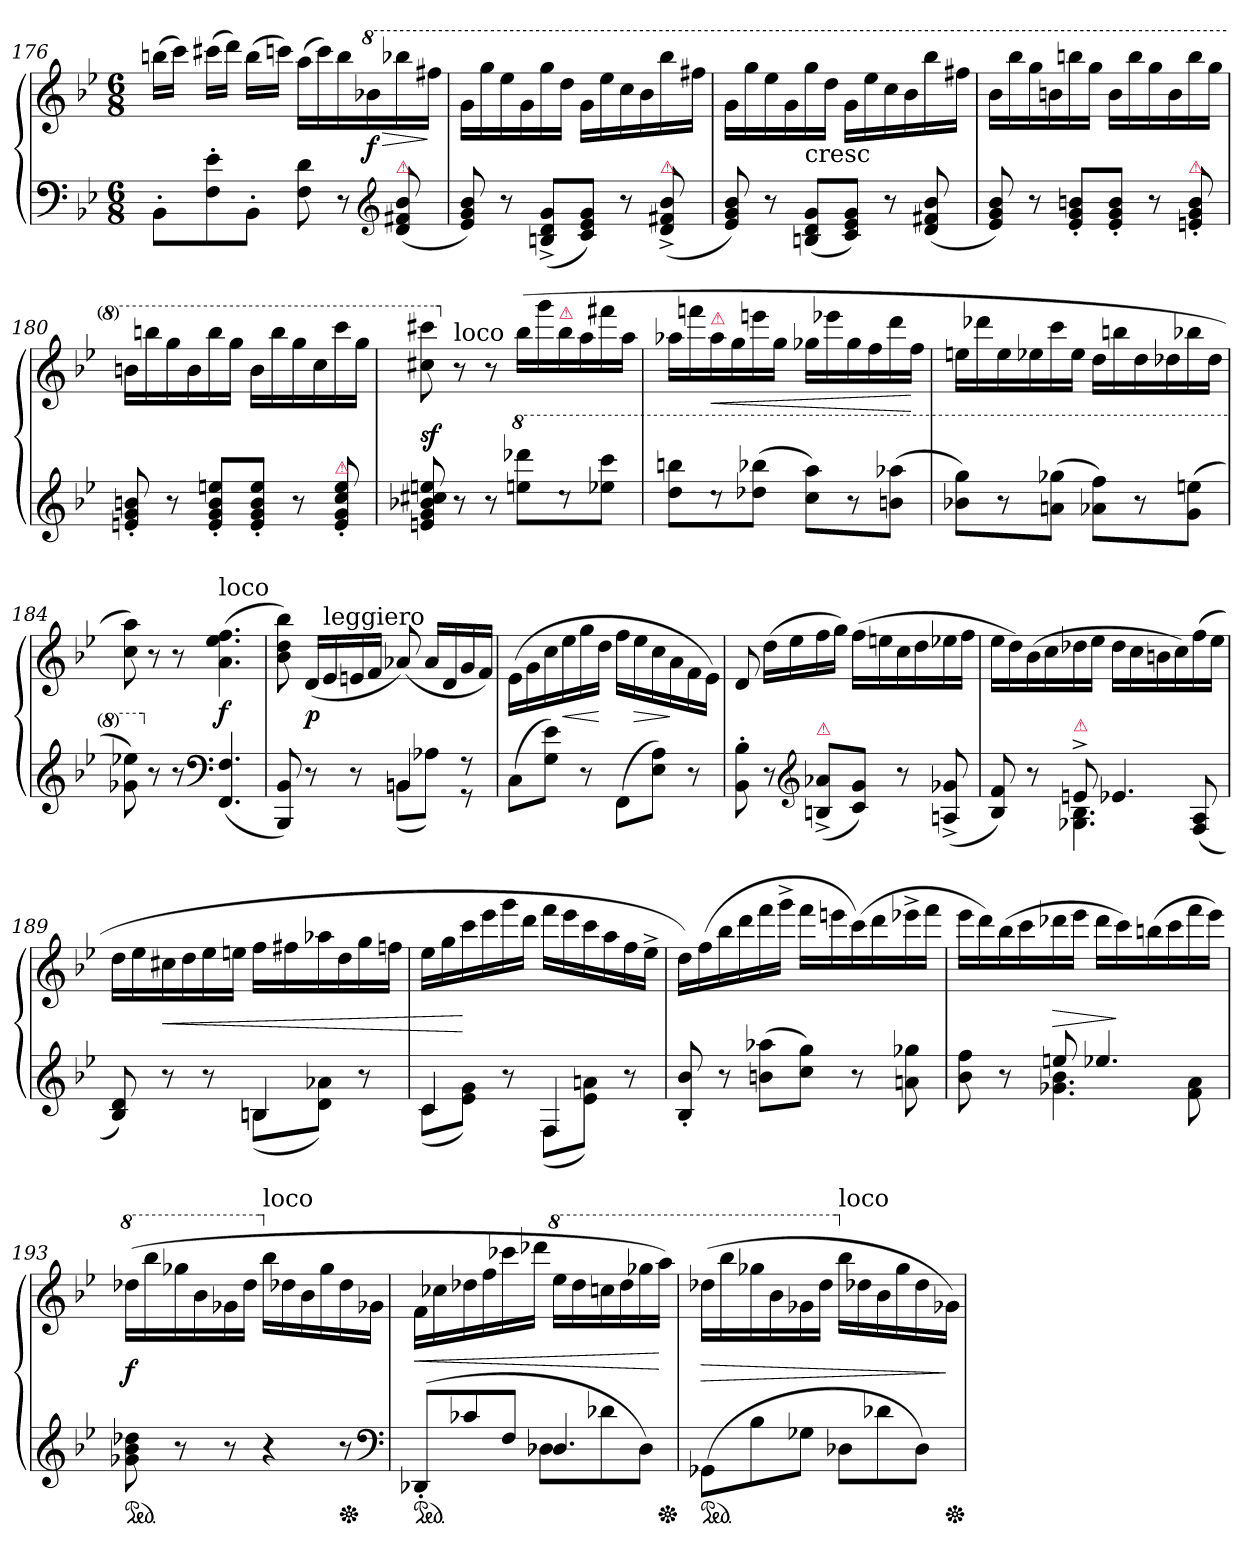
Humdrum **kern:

**kern	**kern	**dynam
*part1	*part1	*part1
*staff2	*staff1	*staff1/2
*clefF4	*clefG2	*
*k[b-e-]	*k[b-e-]	*
*M6/8	*M6/8	*
=176	=176	=176
8BB-'L	(>16bbnLL	.
.	16cccJJ)	.
8F' 8e-'	(>16ccc#XLL	.
.	16dddJJ)	.
8BB-'J	(>16bbLL	.
.	16cccnJJ)	.
8F 8d	(>16aaLL	.
.	16ccc)	.
8r	16bb	.
*	*8va	*
.	16bb-X	> f
*clefG2	*	*
!LO:TX:a:color=crimson:t=⚠	!	!
(<8d 8f#X 8b-	16bbb-	.
.	16fff#XJJ	]
=177	=177	=177
8e- 8g 8b-)	16ggLL	.
.	16ggg	.
8r	16eee-	.
.	16gg	.
(<8Bn^> 8d^> 8g^>L	16ggg	.
.	16dddJJ	.
8c 8e- 8gJ)	16ggLL	.
.	16eee-	.
8r	16ccc	.
.	16bb-	.
!LO:TX:a:color=crimson:t=⚠	!	!
(<8d^> 8f#X^> 8b-^>	16bbb-	.
.	16fff#XJJ	.
=178	=178	=178
8e- 8g 8b-)	16ggLL	.
.	16ggg	.
8r	16eee-	.
.	16gg	.
!	!LO:TX:c:t=cresc	!
(<8Bn 8d 8gL	16ggg	.
.	16dddJJ	.
8c 8e- 8gJ)	16ggLL	.
.	16eee-	.
8r	16ccc	.
.	16bb-	.
(<8d 8f#X 8b-	16bbb-	.
.	16fff#XJJ	.
=179	=179	=179
8e- 8g 8b-)	16bb-LL	.
.	16bbb-	.
8r	16ggg	.
.	16bbn	.
8e-' 8g' 8bn'L	16bbbn	.
.	16gggJJ	.
8e-' 8g' 8b'J	16bbLL	.
.	16bbb	.
8r	16ggg	.
.	16bb	.
!LO:TX:a:color=crimson:t=⚠	!	!
8en' 8g' 8b'	16bbb	.
.	16gggJJ	.
=180	=180	=180
8en' 8g' 8bn'	16bbnLL	.
.	16bbbn	.
8r	16ggg	.
.	16bb	.
8e' 8g' 8b' 8een'L	16bbb	.
.	16gggJJ	.
8e' 8g' 8b' 8ee'J	16bbLL	.
.	16bbb	.
8r	16ggg	.
.	16ccc	.
!LO:TX:a:color=crimson:t=⚠	!	!
8e' 8g' 8cc' 8ee'	16cccc	.
.	16gggJJ	.
=181	=181	=181
8en 8g 8b-X 8cc#X 8een	8ccc#X 8cccc#X	sf
*	*X8va	*
!	!LO:TX:a:t=loco	!
8r	8r	.
8r	8r	.
*8va	*	*
8eeen 8dddd-XL	(>16bb-LL	.
.	16ggg	.
!	!LO:TX:a:color=crimson:t=⚠	!
8rccc	16bb-	.
.	16aa	.
8eee-X 8ccccJ	16fff#X	.
.	16aaJJ	.
=182	=182	=182
8ddd 8bbbnL	16aa-XLL	.
.	16fffn	.
!	!LO:TX:a:color=crimson:t=⚠	!
8rccc	16aa-	<
.	16gg	.
(>8ddd-X 8bbb-XJ	16eeen	.
.	16ggJJ	.
8ccc 8aaaL)	16gg-XLL	.
.	16eee-X	.
8r	16gg-	.
.	16ff	.
(>8bbn 8aaa-XJ	16ddd	.
.	16ffJJ	[
=183	=183	=183
8bb-X 8gggL)	16eenLL	.
.	16ddd-X	.
8r	16ee	.
.	16ee-X	.
(>8aan 8ggg-XJ	16ccc	.
.	16ee-JJ	.
8aa-X 8fffL)	16ddLL	.
.	16bbn	.
8r	16dd	.
.	16dd-X	.
(>8gg 8eeenJ	16bb-X	.
.	16dd-JJ	.
=184	=184	=184
8gg-X 8eee-X)	8cc 8aa)	.
*X8va	*	*
8r	8r	.
8r	8r	.
*clefF4	*	*
!	!LO:TX:a:t=loco	!
(<4.FF 4.F	(>4.a 4.ee- 4.ff	f
=185	=185	=185
*^	*	*
8BBB- 8BB-)	4.rAyy	8b- 8dd 8bb-)	.
8r	.	(<16dLL	p
!	!	!LO:TX:a:t=leggiero	!
.	.	16e-	.
8r	.	16en	.
.	.	16fJJ	.
4BBn	(>8BBnL	(<8a-X)	.
.	8A-XJ)	16a-LL	.
.	.	16d	.
8r	8rGG	16g	.
.	.	16fJJ)	.
*v	*v	*	*
=186	=186	=186
(>8CL	(>16e-LL	.
.	16g	.
8G 8e-J)	16cc	.
.	16ee-	<
8r	16gg	.
.	16ddJJ	[
(>8FF\L	16ffLL	.
.	16ee-	>
8E- 8AJ)	16cc	.
.	16a	]
8r	16f	.
.	16e-JJ)	.
=187	=187	=187
8BB-' 8B-'	8d	.
8r	(>16ddLL	.
.	16ee-	.
*clefG2	*	*
!LO:TX:a:color=crimson:t=⚠	!	!
(<8Bn^> 8a-X^>L	16ff	.
.	16ggJJ)	.
8c 8gJ)	(>16ffLL	.
.	16een	.
8r	16cc	.
.	16dd	.
(<8An^> 8g-X^>	16ee-X	.
.	16ffJJ	.
=188	=188	=188
*^	*	*
8B- 8f)	4rFyy	16ee-LL	.
.	.	16dd)	.
8r	.	(>16b-	.
.	.	16cc	.
!LO:TX:a:color=crimson:t=⚠	!	!	!
8en^>	4.G-X 4.B-	16dd-X	.
.	.	16ee-JJ	.
4.e-X	.	16dd-LL	.
.	.	16cc	.
.	.	16bn	.
.	.	16cc)	.
.	(<8F/ 8A/	(>16ff	.
.	.	16ee-JJ	.
=189	=189	=189	=189
8B-/ 8d/)	8rddyy	16ddLL	.
.	.	16ee-	.
8r	4ryy	16cc#X	<
.	.	16dd	.
8r	.	16ee-	.
.	.	16eenJJ	.
4Bn	(>8BnL	16ffLL	.
.	.	16ff#X	.
.	8d 8a-XJ)	16aa-X	.
.	.	16dd	.
8r	8reyy	16gg	.
.	.	16ffnJJ	.
=190	=190	=190	=190
4c	(>8cL	16ee-LL	.
.	.	16gg	.
.	8e- 8gJ)	16ccc	[
.	.	16eee-	.
8r	8reyy	16ggg	.
.	.	16dddJJ	.
4F	(>8FL	16fffLL	.
.	.	16eee-	.
.	8e- 8anJ)	16ccc	.
.	.	16aa	.
8r	8reyy	16ff	.
.	.	16ee-^<JJ	.
*v	*v	*	*
=191	=191	=191
8B-' 8b-'	16ddLL)	.
.	(>16ff	.
8r	16bb-	.
.	16ddd	.
(>8bn 8aa-XL	16fff	.
.	16ggg^<JJ	.
8cc 8ggJ)	16fffLL	.
.	16eeen	.
8r	(>16ccc)	.
.	16ddd	.
(>8an 8gg-X	16eee-X^<	.
.	16fffJJ	.
=192	=192	=192
*^	*	*
8rcccyy)	8b- 8ff	16eee-LL	.
.	.	16ddd)	.
8r	8ryy	(>16bb-	.
.	.	16ccc	.
8een	4.g-X 4.b-	16ddd-X	>
.	.	16eee-JJ	.
4.ee-X	.	16ddd-LL	.
.	.	16ccc)	]
.	.	(>16bbn	.
.	.	16ccc	.
.	8f 8a	16fff	.
.	.	16eee-JJ)	.
*v	*v	*	*
=193	=193	=193
*	*8va	*
*ped	*	*
8g-X 8b- 8dd-X	(>16ddd-XLL	f
.	16bbb-	.
8r	16ggg-X	.
.	16bb-	.
8r	16gg-X	.
.	16ddd-JJ	.
*	*X8va	*
!	!LO:TX:a:t=loco	!
4r	16bb-LL	.
.	16dd-X	.
.	16b-	.
.	16gg-	.
*Xped	*	*
8r	16dd-	.
.	16g-XJJ	.
*clefF4	*	*
=194	=194	=194
*^	*	*
*ped	*	*	*
4.rAyy	(>8DD-X'>L	16fLL	<
.	.	16cc-X	.
.	8c-X	16dd-X	.
.	.	16ff	.
.	8FJ	16ccc-X	.
.	.	16ddd-XJJ	.
*	*	*8va	*
4.D-X	8D-XL	16eee-LL	.
.	.	16ddd-	.
.	8d-X	16cccn	.
.	.	16ddd-	.
.	8D-J)	16ggg-X	.
*Xped	*	*	*
.	.	16aaaJJ)	[
*v	*v	*	*
=195	=195	=195
*ped	*	*
(>8GG-X/L	(>16ddd-XLL	>
.	16bbb-	.
8B-\	16ggg-X	.
.	16bb-	.
8G-X\J	16gg-X	.
.	16ddd-JJ	.
*	*X8va	*
!	!LO:TX:a:t=loco	!
8D-XL	16bb-LL	.
.	16dd-X	.
8d-X	16b-	.
.	16gg-	.
8D-J)	16dd-	.
*Xped	*	*
.	16g-XJJ)	]
=	=	=
*-	*-	*-
